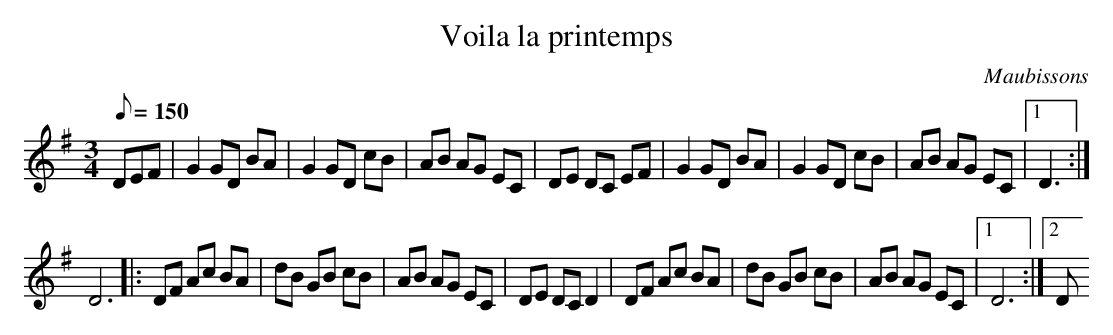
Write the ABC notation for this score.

X:1
T:Voila la printemps
M:3/4
L:1/8
Q:150
C:Maubissons
K:G
DEF|G2 GD BA|G2 GD cB|AB AG EC|DE DC EF|G2 GD BA|G2 GD cB|AB AG EC|1D3:|
2D6
|:DF Ac BA|dB GB cB|AB AG EC|DE DC D2|DF Ac BA|dB GB cB|AB AG EC|1D6:|2D
3||
